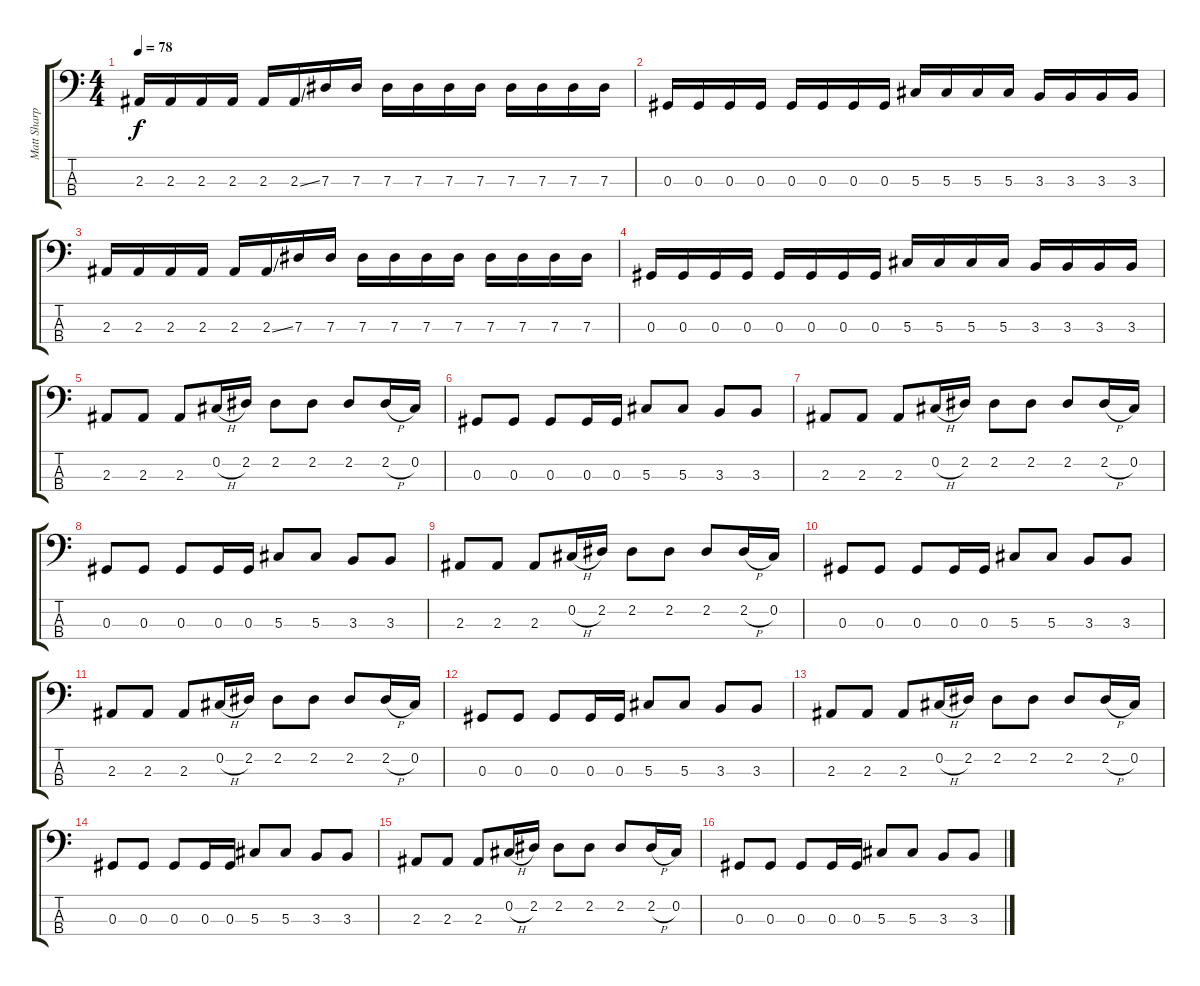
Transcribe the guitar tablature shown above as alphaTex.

\track ("Matt Sharp" "Matt Sharp") {instrument electricbassfinger}
\staff {score tabs}
\tuning (Gb2 Db2 Ab1 Eb1) {hide}
\ts (4 4)
\tempo 78
\clef f4
\ks c
2.3.16{dy f} 2.3.16 2.3.16 2.3.16 2.3.16 2.3{ss}.16 7.3.16 7.3.16 7.3.16 7.3.16 7.3.16 7.3.16 7.3.16 7.3.16 7.3.16 7.3.16 |
0.3.16 0.3.16 0.3.16 0.3.16 0.3.16 0.3.16 0.3.16 0.3.16 5.3.16 5.3.16 5.3.16 5.3.16 3.3.16 3.3.16 3.3.16 3.3.16 |
2.3.16 2.3.16 2.3.16 2.3.16 2.3.16 2.3{ss}.16 7.3.16 7.3.16 7.3.16 7.3.16 7.3.16 7.3.16 7.3.16 7.3.16 7.3.16 7.3.16 |
0.3.16 0.3.16 0.3.16 0.3.16 0.3.16 0.3.16 0.3.16 0.3.16 5.3.16 5.3.16 5.3.16 5.3.16 3.3.16 3.3.16 3.3.16 3.3.16 |
2.3.8 2.3.8 2.3.8 0.2{h}.16 2.2.16 2.2.8 2.2.8 2.2.8 2.2{h}.16 0.2.16 |
0.3.8 0.3.8 0.3.8 0.3.16 0.3.16 5.3.8 5.3.8 3.3.8 3.3.8 |
2.3.8 2.3.8 2.3.8 0.2{h}.16 2.2.16 2.2.8 2.2.8 2.2.8 2.2{h}.16 0.2.16 |
0.3.8 0.3.8 0.3.8 0.3.16 0.3.16 5.3.8 5.3.8 3.3.8 3.3.8 |
2.3.8 2.3.8 2.3.8 0.2{h}.16 2.2.16 2.2.8 2.2.8 2.2.8 2.2{h}.16 0.2.16 |
0.3.8 0.3.8 0.3.8 0.3.16 0.3.16 5.3.8 5.3.8 3.3.8 3.3.8 |
2.3.8 2.3.8 2.3.8 0.2{h}.16 2.2.16 2.2.8 2.2.8 2.2.8 2.2{h}.16 0.2.16 |
0.3.8 0.3.8 0.3.8 0.3.16 0.3.16 5.3.8 5.3.8 3.3.8 3.3.8 |
2.3.8 2.3.8 2.3.8 0.2{h}.16 2.2.16 2.2.8 2.2.8 2.2.8 2.2{h}.16 0.2.16 |
0.3.8 0.3.8 0.3.8 0.3.16 0.3.16 5.3.8 5.3.8 3.3.8 3.3.8 |
2.3.8 2.3.8 2.3.8 0.2{h}.16 2.2.16 2.2.8 2.2.8 2.2.8 2.2{h}.16 0.2.16 |
0.3.8 0.3.8 0.3.8 0.3.16 0.3.16 5.3.8 5.3.8 3.3.8 3.3.8
